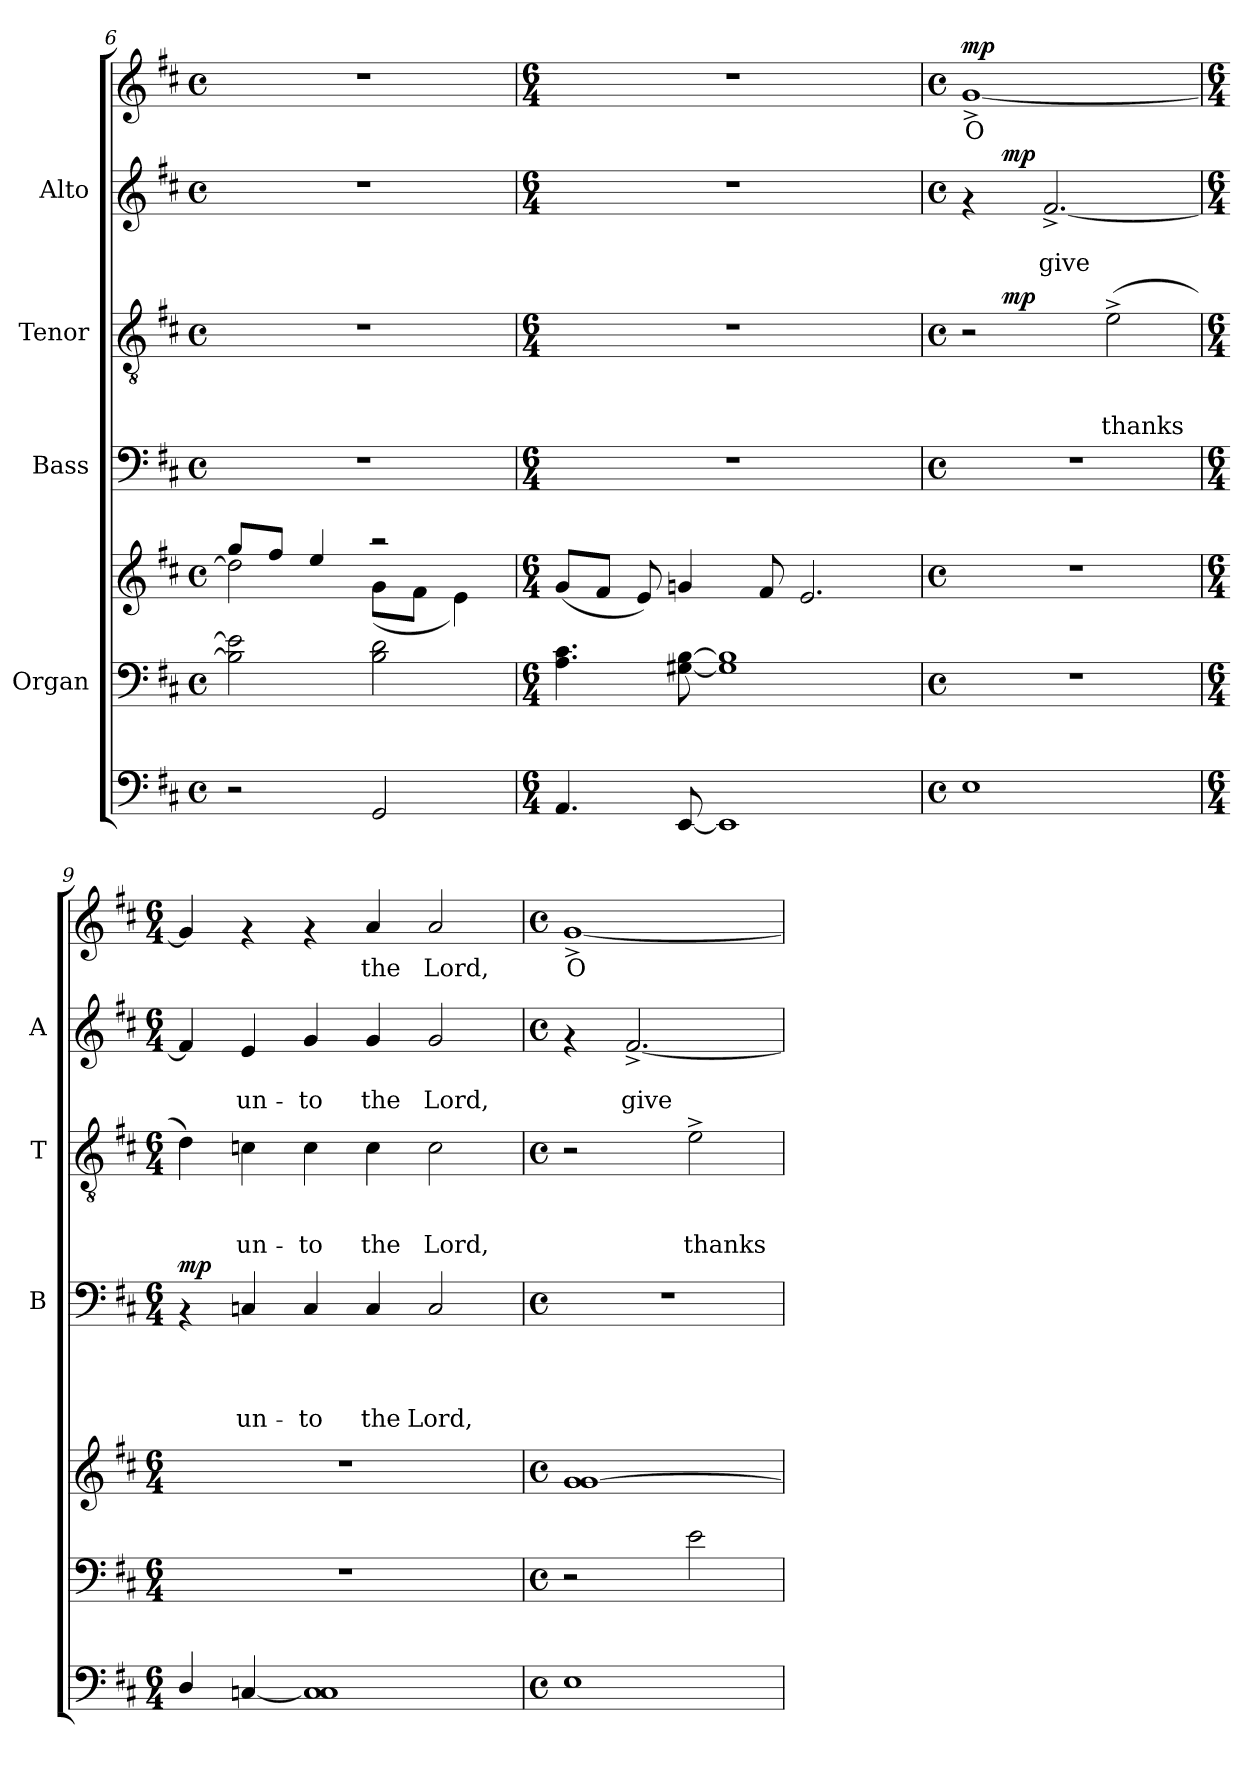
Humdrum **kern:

**kern	**kern	**kern	**kern	**text	**text	**text	**text	**dynam	**kern	**text	**text	**text	**dynam	**kern	**text	**text	**dynam	**kern	**text	**dynam
*part6	*part5	*part5	*part4	*part4	*part4	*part4	*part4	*part4	*part3	*part3	*part3	*part3	*part3	*part2	*part2	*part2	*part2	*part1	*part1	*part1
*staff7	*staff6	*staff5	*staff4	*staff4	*staff4	*staff4	*staff4	*staff4	*staff3	*staff3	*staff3	*staff3	*staff3	*staff2	*staff2	*staff2	*staff2	*staff1	*staff1	*staff1
*	*I"Organ	*	*I"Bass	*	*	*	*	*	*I"Tenor	*	*	*	*	*I"Alto	*	*	*	*	*	*
*	*	*	*I'B	*	*	*	*	*	*I'T	*	*	*	*	*I'A	*	*	*	*	*	*
*clefF4	*clefF4	*clefG2	*clefF4	*	*	*	*	*	*clefGv2	*	*	*	*	*clefG2	*	*	*	*clefG2	*	*
*k[f#c#]	*k[f#c#]	*k[f#c#]	*k[f#c#]	*	*	*	*	*	*k[f#c#]	*	*	*	*	*k[f#c#]	*	*	*	*k[f#c#]	*	*
*D:	*D:	*D:	*D:	*	*	*	*	*	*D:	*	*	*	*	*D:	*	*	*	*D:	*	*
*M4/4	*M4/4	*M4/4	*M4/4	*	*	*	*	*	*M4/4	*	*	*	*	*M4/4	*	*	*	*M4/4	*	*
*met(c)	*met(c)	*met(c)	*met(c)	*	*	*	*	*	*met(c)	*	*	*	*	*met(c)	*	*	*	*met(c)	*	*
=6	=6	=6	=6	=6	=6	=6	=6	=6	=6	=6	=6	=6	=6	=6	=6	=6	=6	=6	=6	=6
*	*	*^	*	*	*	*	*	*	*	*	*	*	*	*	*	*	*	*	*	*
2r	2B\] 2e\]	8gg/L	2dd\]	1r	.	.	.	.	.	1r	.	.	.	.	1r	.	.	.	1r	.	.
.	.	8ff#/J	.	.	.	.	.	.	.	.	.	.	.	.	.	.	.	.	.	.	.
.	.	4ee/	.	.	.	.	.	.	.	.	.	.	.	.	.	.	.	.	.	.	.
2GG/	2B\ 2d\	2raa	(<8g\L	.	.	.	.	.	.	.	.	.	.	.	.	.	.	.	.	.	.
.	.	.	8f#\J	.	.	.	.	.	.	.	.	.	.	.	.	.	.	.	.	.	.
.	.	.	4e\)	.	.	.	.	.	.	.	.	.	.	.	.	.	.	.	.	.	.
*	*	*v	*v	*	*	*	*	*	*	*	*	*	*	*	*	*	*	*	*	*	*
!!LO:PB:g=z
=7	=7	=7	=7	=7	=7	=7	=7	=7	=7	=7	=7	=7	=7	=7	=7	=7	=7	=7	=7	=7
*M6/4	*M6/4	*M6/4	*M6/4	*	*	*	*	*	*M6/4	*	*	*	*	*M6/4	*	*	*	*M6/4	*	*
4.AA/	4.A\ 4.c#\	(<8g/L	1.r	.	.	.	.	.	1.r	.	.	.	.	1.r	.	.	.	1.r	.	.
.	.	8f#/J	.	.	.	.	.	.	.	.	.	.	.	.	.	.	.	.	.	.
.	.	8e/)	.	.	.	.	.	.	.	.	.	.	.	.	.	.	.	.	.	.
[<8EE/	[<8G#X\ [>8B\	4gn/	.	.	.	.	.	.	.	.	.	.	.	.	.	.	.	.	.	.
1EE]	1G#] 1B]	.	.	.	.	.	.	.	.	.	.	.	.	.	.	.	.	.	.	.
.	.	8f#/	.	.	.	.	.	.	.	.	.	.	.	.	.	.	.	.	.	.
.	.	2.e/	.	.	.	.	.	.	.	.	.	.	.	.	.	.	.	.	.	.
=8	=8	=8	=8	=8	=8	=8	=8	=8	=8	=8	=8	=8	=8	=8	=8	=8	=8	=8	=8	=8
*M4/4	*M4/4	*M4/4	*M4/4	*	*	*	*	*	*M4/4	*	*	*	*	*M4/4	*	*	*	*M4/4	*	*
*met(c)	*met(c)	*met(c)	*met(c)	*	*	*	*	*	*met(c)	*	*	*	*	*met(c)	*	*	*	*met(c)	*	*
!	!	!	!	!	!	!	!	!	!	!	!	!	!	!	!	!	!	!	!LO:LY:b	!LO:DY:a
*	*	*	*	*	*	*	*	*	*^	*	*	*	*	*^	*	*	*	*	*	*
1E	1r	1r	1r	.	.	.	.	.	2r	8ryy	.	.	.	.	4rf	8ryy	.	.	.	[<1g^<	O	mp
!	!	!	!	!	!	!	!	!	!	!	!	!	!	!LO:DY:a	!	!	!	!	!LO:DY:a	!	!	!
.	.	.	.	.	.	.	.	.	.	2..ryy	.	.	.	mp	.	2..ryy	.	.	mp	.	.	.
!	!	!	!	!	!	!	!	!	!	!	!	!	!	!	!	!	!	!LO:LY:b	!	!	!	!
.	.	.	.	.	.	.	.	.	.	.	.	.	.	.	[<2.f#^</	.	.	give	.	.	.	.
!	!	!	!	!	!	!	!	!	!	!	!	!	!LO:LY:b	!	!	!	!	!	!	!	!	!
.	.	.	.	.	.	.	.	.	(>2e^>\	.	.	.	thanks	.	.	.	.	.	.	.	.	.
*	*	*	*	*	*	*	*	*	*v	*v	*	*	*	*	*	*	*	*	*	*	*	*
*	*	*	*	*	*	*	*	*	*	*	*	*	*	*v	*v	*	*	*	*	*	*
=9	=9	=9	=9	=9	=9	=9	=9	=9	=9	=9	=9	=9	=9	=9	=9	=9	=9	=9	=9	=9
*M6/4	*M6/4	*M6/4	*M6/4	*	*	*	*	*	*M6/4	*	*	*	*	*M6/4	*	*	*	*M6/4	*	*
*	*	*	*	*	*	*	*	*	*^	*	*	*	*	*^	*	*	*	*	*	*
!	!	!	!	!	!	!	!	!LO:DY:a	!	!	!	!	!	!	!	!	!	!	!	!	!	!
*	*	*	*	*	*	*	*	*	*v	*v	*	*	*	*	*	*	*	*	*	*	*	*
*	*	*	*	*	*	*	*	*	*	*	*	*	*	*v	*v	*	*	*	*	*	*
4D/	1.r	1.r	4rAA	.	.	.	.	mp	4d\)	.	.	.	.	4f#/]	.	.	.	4g/]	.	.
!	!	!	!	!	!	!	!LO:LY:b	!	!	!	!	!LO:LY:b	!	!	!	!LO:LY:b	!	!	!	!
[<4Cn/	.	.	4Cn/	.	.	.	un-	.	4cn\	.	.	un-	.	4e/	.	un-	.	4rf	.	.
!	!	!	!	!	!	!	!LO:LY:b	!	!	!	!	!LO:LY:b	!	!	!	!LO:LY:b	!	!	!	!
1C] 1C	.	.	4C/	.	.	.	-to	.	4c\	.	.	-to	.	4g/	.	-to	.	4rf	.	.
!	!	!	!	!	!	!	!LO:LY:b	!	!	!	!	!LO:LY:b	!	!	!	!LO:LY:b	!	!	!LO:LY:b	!
.	.	.	4C/	.	.	.	the	.	4c\	.	.	the	.	4g/	.	the	.	4a/	the	.
!	!	!	!	!	!	!	!LO:LY:b	!	!	!	!	!LO:LY:b	!	!	!	!LO:LY:b	!	!	!LO:LY:b	!
.	.	.	2C/	.	.	.	Lord,	.	2c\	.	.	Lord,	.	2g/	.	Lord,	.	2a/	Lord,	.
=10	=10	=10	=10	=10	=10	=10	=10	=10	=10	=10	=10	=10	=10	=10	=10	=10	=10	=10	=10	=10
*M4/4	*M4/4	*M4/4	*M4/4	*	*	*	*	*	*M4/4	*	*	*	*	*M4/4	*	*	*	*M4/4	*	*
*met(c)	*met(c)	*met(c)	*met(c)	*	*	*	*	*	*met(c)	*	*	*	*	*met(c)	*	*	*	*met(c)	*	*
!	!	!	!	!	!	!	!	!	!	!	!	!	!	!	!	!	!	!	!LO:LY:b	!
1E	2r	1g [<1g	1r	.	.	.	.	.	2r	.	.	.	.	4rf	.	.	.	[<1g^<	O	.
!	!	!	!	!	!	!	!	!	!	!	!	!	!	!	!	!LO:LY:b	!	!	!	!
.	.	.	.	.	.	.	.	.	.	.	.	.	.	[<2.f#^</	.	give	.	.	.	.
!	!	!	!	!	!	!	!	!	!	!	!	!LO:LY:b	!	!	!	!	!	!	!	!
.	2e\	.	.	.	.	.	.	.	2e^>\	.	.	thanks	.	.	.	.	.	.	.	.
=	=	=	=	=	=	=	=	=	=	=	=	=	=	=	=	=	=	=	=	=
*-	*-	*-	*-	*-	*-	*-	*-	*-	*-	*-	*-	*-	*-	*-	*-	*-	*-	*-	*-	*-
